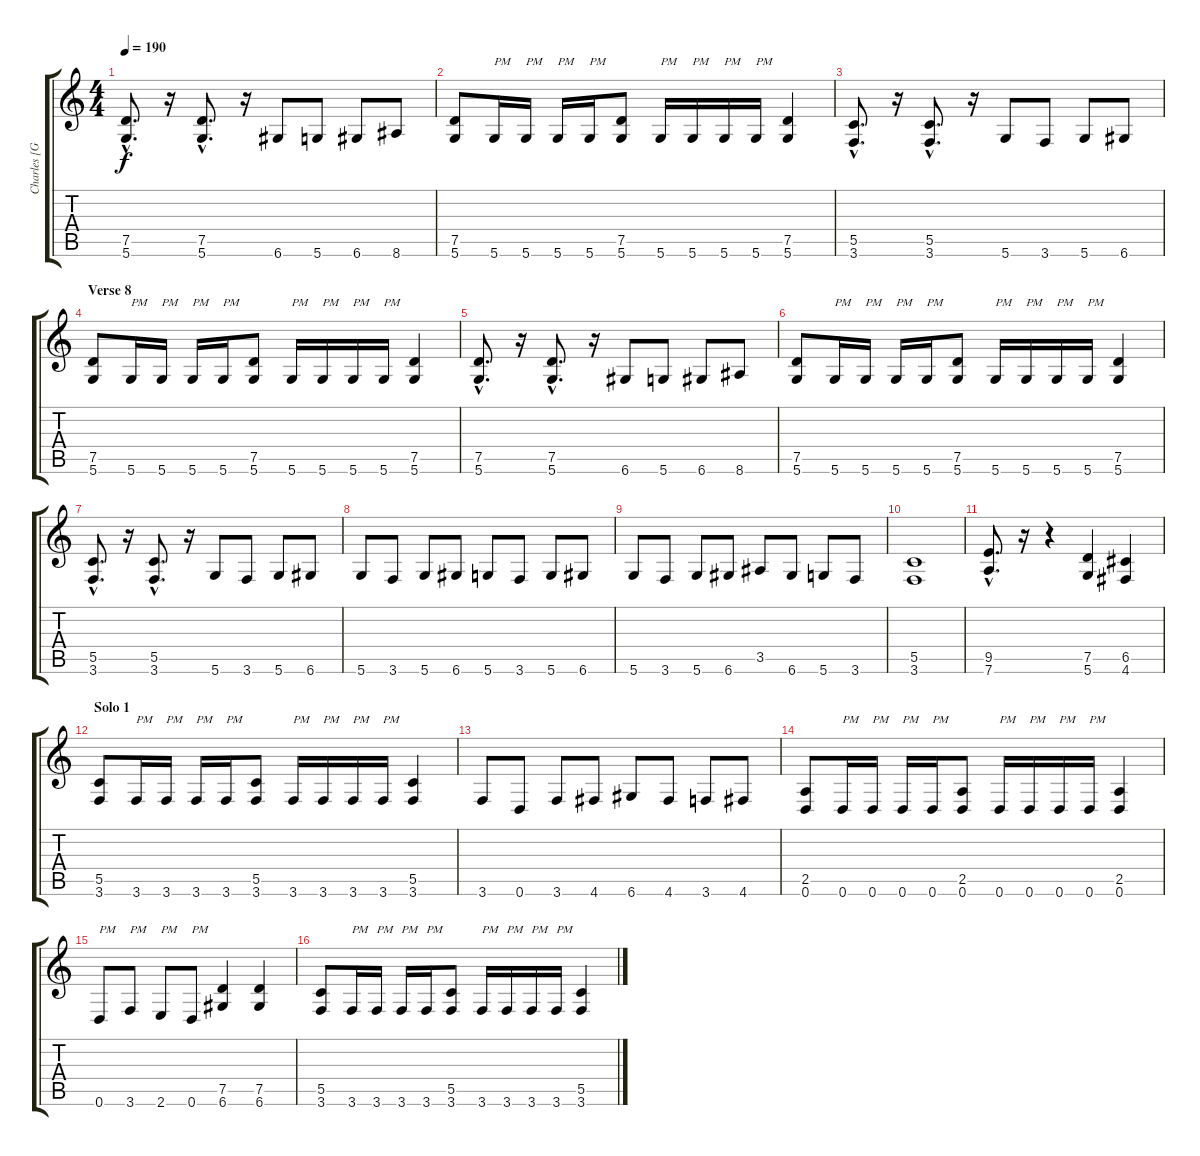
\track ("Charles [Guitar]" "Charles [G") {instrument distortionguitar}
\staff {score tabs}
\tuning (D4 A3 F3 C3 G2 D2) {hide}
\ts (4 4)
\tempo 190
\clef g2
\ks c
(7.5{hac} 5.6{hac}).8{d dy f} r.16 (7.5{hac} 5.6{hac}).8{d} r.16 6.6.8 5.6.8 6.6.8 8.6.8 |
(7.5 5.6).8 5.6.16{txt "PM"} 5.6.16{txt "PM"} 5.6.16{txt "PM"} 5.6.16{txt "PM"} (7.5 5.6).8 5.6.16{txt "PM"} 5.6.16{txt "PM"} 5.6.16{txt "PM"} 5.6.16{txt "PM"} (7.5 5.6).4 |
(5.5{hac} 3.6{hac}).8{d} r.16 (5.5{hac} 3.6{hac}).8{d} r.16 5.6.8 3.6.8 5.6.8 6.6.8 |
\section ("" "Verse 8")
(7.5 5.6).8 5.6.16{txt "PM"} 5.6.16{txt "PM"} 5.6.16{txt "PM"} 5.6.16{txt "PM"} (7.5 5.6).8 5.6.16{txt "PM"} 5.6.16{txt "PM"} 5.6.16{txt "PM"} 5.6.16{txt "PM"} (7.5 5.6).4 |
(7.5{hac} 5.6{hac}).8{d} r.16 (7.5{hac} 5.6{hac}).8{d} r.16 6.6.8 5.6.8 6.6.8 8.6.8 |
(7.5 5.6).8 5.6.16{txt "PM"} 5.6.16{txt "PM"} 5.6.16{txt "PM"} 5.6.16{txt "PM"} (7.5 5.6).8 5.6.16{txt "PM"} 5.6.16{txt "PM"} 5.6.16{txt "PM"} 5.6.16{txt "PM"} (7.5 5.6).4 |
(5.5{hac} 3.6{hac}).8{d} r.16 (5.5{hac} 3.6{hac}).8{d} r.16 5.6.8 3.6.8 5.6.8 6.6.8 |
5.6.8 3.6.8 5.6.8 6.6.8 5.6.8 3.6.8 5.6.8 6.6.8 |
5.6.8 3.6.8 5.6.8 6.6.8 3.5.8 6.6.8 5.6.8 3.6.8 |
(5.5 3.6).1 |
(9.5{hac} 7.6{hac}).8{d} r.16 r.4 (7.5 5.6).4 (6.5 4.6).4 |
\section ("" "Solo 1")
(5.5 3.6).8 3.6.16{txt "PM"} 3.6.16{txt "PM"} 3.6.16{txt "PM"} 3.6.16{txt "PM"} (5.5 3.6).8 3.6.16{txt "PM"} 3.6.16{txt "PM"} 3.6.16{txt "PM"} 3.6.16{txt "PM"} (5.5 3.6).4 |
3.6.8 0.6.8 3.6.8 4.6.8 6.6.8 4.6.8 3.6.8 4.6.8 |
(2.5 0.6).8 0.6.16{txt "PM"} 0.6.16{txt "PM"} 0.6.16{txt "PM"} 0.6.16{txt "PM"} (2.5 0.6).8 0.6.16{txt "PM"} 0.6.16{txt "PM"} 0.6.16{txt "PM"} 0.6.16{txt "PM"} (2.5 0.6).4 |
0.6.8{txt "PM"} 3.6.8{txt "PM"} 2.6.8{txt "PM"} 0.6.8{txt "PM"} (7.5 6.6).4 (7.5 6.6).4 |
(5.5 3.6).8 3.6.16{txt "PM"} 3.6.16{txt "PM"} 3.6.16{txt "PM"} 3.6.16{txt "PM"} (5.5 3.6).8 3.6.16{txt "PM"} 3.6.16{txt "PM"} 3.6.16{txt "PM"} 3.6.16{txt "PM"} (5.5 3.6).4
